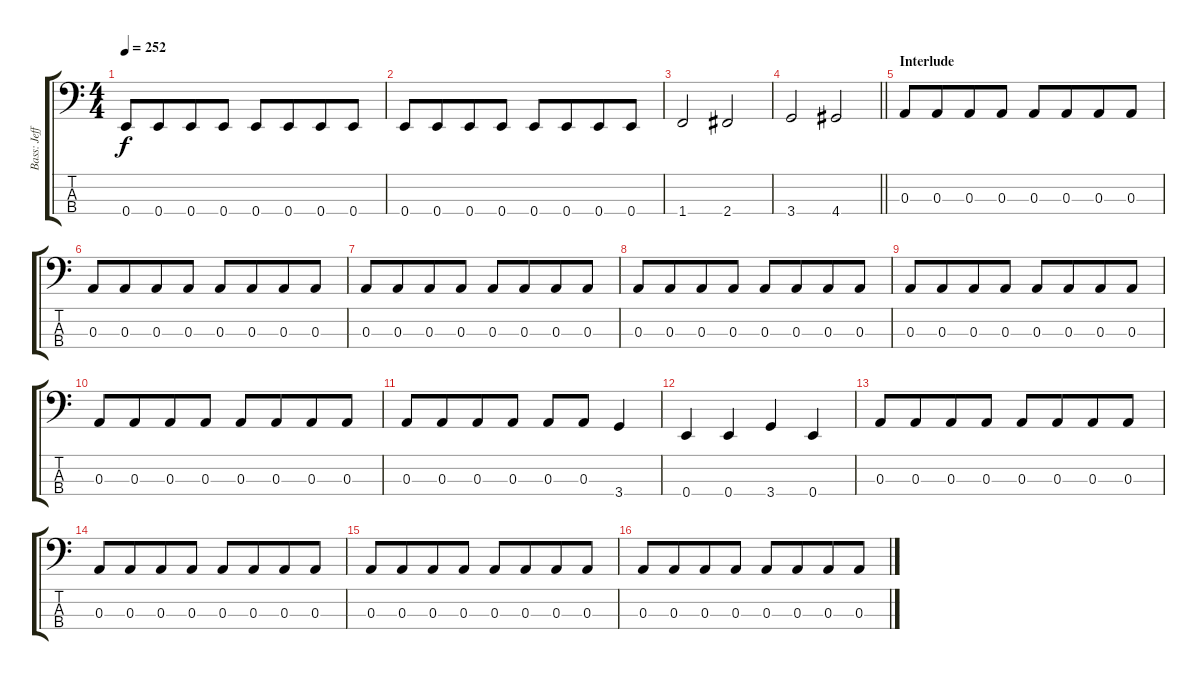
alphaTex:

\track ("Bass: Jeff" "Bass: Jeff") {instrument electricbassfinger}
\staff {score tabs}
\tuning (G2 D2 A1 E1) {hide}
\ts (4 4)
\tempo 252
\clef f4
\ks c
0.4.8{dy f} 0.4.8{beam merge} 0.4.8 0.4.8 0.4.8 0.4.8{beam merge} 0.4.8 0.4.8 |
0.4.8 0.4.8{beam merge} 0.4.8 0.4.8 0.4.8 0.4.8{beam merge} 0.4.8 0.4.8 |
1.4.2 2.4.2 |
\barLineRight lightlight
3.4.2 4.4.2 |
\section ("" "Interlude")
0.3.8 0.3.8{beam merge} 0.3.8 0.3.8 0.3.8 0.3.8{beam merge} 0.3.8 0.3.8 |
0.3.8 0.3.8{beam merge} 0.3.8 0.3.8 0.3.8 0.3.8{beam merge} 0.3.8 0.3.8 |
0.3.8 0.3.8{beam merge} 0.3.8 0.3.8 0.3.8 0.3.8{beam merge} 0.3.8 0.3.8 |
0.3.8 0.3.8{beam merge} 0.3.8 0.3.8 0.3.8 0.3.8{beam merge} 0.3.8 0.3.8 |
0.3.8 0.3.8{beam merge} 0.3.8 0.3.8 0.3.8 0.3.8{beam merge} 0.3.8 0.3.8 |
0.3.8 0.3.8{beam merge} 0.3.8 0.3.8 0.3.8 0.3.8{beam merge} 0.3.8 0.3.8 |
0.3.8 0.3.8{beam merge} 0.3.8 0.3.8 0.3.8 0.3.8 3.4.4 |
0.4.4 0.4.4 3.4.4 0.4.4 |
0.3.8 0.3.8{beam merge} 0.3.8 0.3.8 0.3.8 0.3.8{beam merge} 0.3.8 0.3.8 |
0.3.8 0.3.8{beam merge} 0.3.8 0.3.8 0.3.8 0.3.8{beam merge} 0.3.8 0.3.8 |
0.3.8 0.3.8{beam merge} 0.3.8 0.3.8 0.3.8 0.3.8{beam merge} 0.3.8 0.3.8 |
0.3.8 0.3.8{beam merge} 0.3.8 0.3.8 0.3.8 0.3.8{beam merge} 0.3.8 0.3.8
